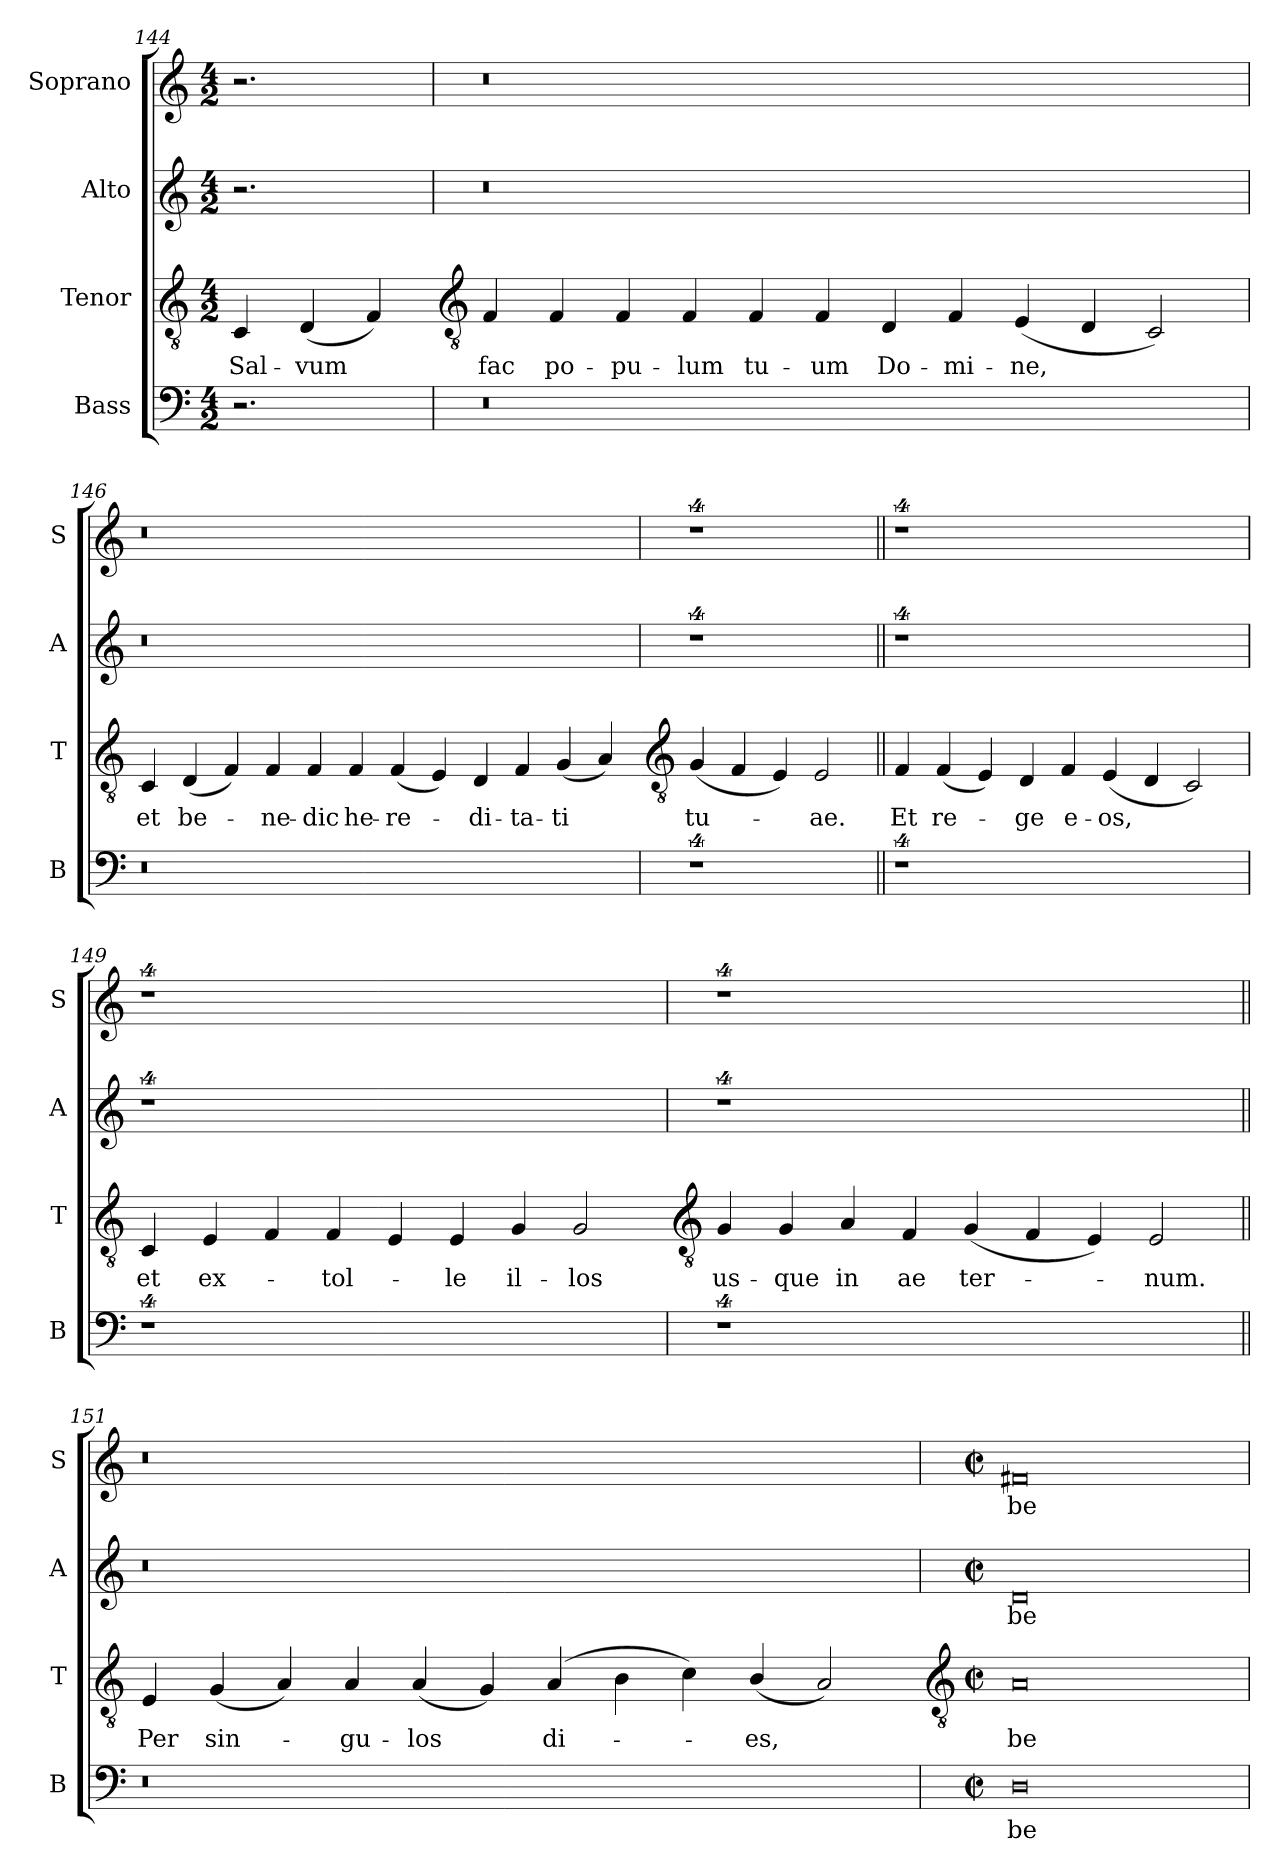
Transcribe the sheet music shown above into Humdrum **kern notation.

**kern	**text	**kern	**text	**kern	**text	**kern	**text
*part4	*part4	*part3	*part3	*part2	*part2	*part1	*part1
*staff4	*staff4	*staff3	*staff3	*staff2	*staff2	*staff1	*staff1
*I"Bass	*	*I"Tenor	*	*I"Alto	*	*I"Soprano	*
*I'B	*	*I'T	*	*I'A	*	*I'S	*
*clefF4	*	*clefGv2	*	*clefG2	*	*clefG2	*
*k[]	*	*k[]	*	*k[]	*	*k[]	*
*C:	*	*C:	*	*C:	*	*C:	*
*M4/2	*	*M4/2	*	*M4/2	*	*M4/2	*
=144	=144	=144	=144	=144	=144	=144	=144
!	!	!	!LO:LY:b	!	!	!	!
2.r	.	4C	Sal-	2.r	.	2.r	.
!	!	!	!LO:LY:b	!	!	!	!
.	.	(<4D	-vum	.	.	.	.
.	.	4F)	.	.	.	.	.
!!LO:LB:g=z
=145	=145	=145-	=145	=145	=145	=145	=145
*	*	*clefGv2	*	*	*	*	*
!	!	!	!LO:LY:b	!	!	!	!
0.r	.	4F	fac	0.r	.	0.r	.
!	!	!	!LO:LY:b	!	!	!	!
.	.	4F	po-	.	.	.	.
!	!	!	!LO:LY:b	!	!	!	!
.	.	4F	-pu-	.	.	.	.
!	!	!	!LO:LY:b	!	!	!	!
.	.	4F	-lum	.	.	.	.
!	!	!	!LO:LY:b	!	!	!	!
.	.	4F	tu-	.	.	.	.
!	!	!	!LO:LY:b	!	!	!	!
.	.	4F	-um	.	.	.	.
!	!	!	!LO:LY:b	!	!	!	!
.	.	4D	Do-	.	.	.	.
!	!	!	!LO:LY:b	!	!	!	!
.	.	4F	-mi-	.	.	.	.
!	!	!	!LO:LY:b	!	!	!	!
.	.	(<4E	-ne,	.	.	.	.
.	.	4D	.	.	.	.	.
.	.	2C)	.	.	.	.	.
=146	=146	=146	=146	=146	=146	=146	=146
!	!	!	!LO:LY:b	!	!	!	!
0.r	.	4C	et	0.r	.	0.r	.
!	!	!	!LO:LY:b	!	!	!	!
.	.	(<4D	be-	.	.	.	.
.	.	4F)	.	.	.	.	.
!	!	!	!LO:LY:b	!	!	!	!
.	.	4F	ne-	.	.	.	.
!	!	!	!LO:LY:b	!	!	!	!
.	.	4F	-dic	.	.	.	.
!	!	!	!LO:LY:b	!	!	!	!
.	.	4F	he-	.	.	.	.
!	!	!	!LO:LY:b	!	!	!	!
.	.	(<4F	-re-	.	.	.	.
.	.	4E)	.	.	.	.	.
!	!	!	!LO:LY:b	!	!	!	!
.	.	4D	di-	.	.	.	.
!	!	!	!LO:LY:b	!	!	!	!
.	.	4F	-ta-	.	.	.	.
!	!	!	!LO:LY:b	!	!	!	!
.	.	(<4G	-ti	.	.	.	.
.	.	4A)	.	.	.	.	.
!!LO:LB:g=z
=147	=147	=147-	=147	=147	=147	=147	=147
*	*	*clefGv2	*	*	*	*	*
!	!	!	!LO:LY:b	!	!	!	!
4%5r	.	(<4G	tu-	4%5r	.	4%5r	.
.	.	4F	.	.	.	.	.
.	.	4E)	.	.	.	.	.
!	!	!	!LO:LY:b	!	!	!	!
.	.	2E	ae.	.	.	.	.
=148||	=148||	=148||	=148||	=148||	=148||	=148||	=148||
!	!	!	!LO:LY:b	!	!	!	!
4%9r	.	4F	Et	4%9r	.	4%9r	.
!	!	!	!LO:LY:b	!	!	!	!
.	.	(<4F	re-	.	.	.	.
.	.	4E)	.	.	.	.	.
!	!	!	!LO:LY:b	!	!	!	!
.	.	4D	ge	.	.	.	.
!	!	!	!LO:LY:b	!	!	!	!
.	.	4F	e-	.	.	.	.
!	!	!	!LO:LY:b	!	!	!	!
.	.	(<4E	-os,	.	.	.	.
.	.	4D	.	.	.	.	.
.	.	2C)	.	.	.	.	.
=149	=149	=149	=149	=149	=149	=149	=149
!	!	!	!LO:LY:b	!	!	!	!
4%9r	.	4C	et	4%9r	.	4%9r	.
!	!	!	!LO:LY:b	!	!	!	!
.	.	4E	ex-	.	.	.	.
.	.	4F	.	.	.	.	.
!	!	!	!LO:LY:b	!	!	!	!
.	.	4F	-tol-	.	.	.	.
.	.	4E	.	.	.	.	.
!	!	!	!LO:LY:b	!	!	!	!
.	.	4E	-le	.	.	.	.
!	!	!	!LO:LY:b	!	!	!	!
.	.	4G	il-	.	.	.	.
!	!	!	!LO:LY:b	!	!	!	!
.	.	2G	-los	.	.	.	.
!!LO:LB:g=z
=150	=150	=150-	=150	=150	=150	=150	=150
*	*	*clefGv2	*	*	*	*	*
!	!	!	!LO:LY:b	!	!	!	!
4%9r	.	4G	us-	4%9r	.	4%9r	.
!	!	!	!LO:LY:b	!	!	!	!
.	.	4G	-que	.	.	.	.
!	!	!	!LO:LY:b	!	!	!	!
.	.	4A	in	.	.	.	.
!	!	!	!LO:LY:b	!	!	!	!
.	.	4F	ae	.	.	.	.
!	!	!	!LO:LY:b	!	!	!	!
.	.	(<4G	ter-	.	.	.	.
.	.	4F	.	.	.	.	.
.	.	4E)	.	.	.	.	.
!	!	!	!LO:LY:b	!	!	!	!
.	.	2E	num.	.	.	.	.
=151||	=151||	=151||	=151||	=151||	=151||	=151||	=151||
!	!	!	!LO:LY:b	!	!	!	!
0.r	.	4E	Per	0.r	.	0.r	.
!	!	!	!LO:LY:b	!	!	!	!
.	.	(<4G	sin-	.	.	.	.
.	.	4A)	.	.	.	.	.
!	!	!	!LO:LY:b	!	!	!	!
.	.	4A	gu-	.	.	.	.
!	!	!	!LO:LY:b	!	!	!	!
.	.	(<4A	-los	.	.	.	.
.	.	4G)	.	.	.	.	.
!	!	!	!LO:LY:b	!	!	!	!
.	.	(>4A	di-	.	.	.	.
.	.	4B	.	.	.	.	.
.	.	4c)	.	.	.	.	.
!	!	!	!LO:LY:b	!	!	!	!
.	.	(<4B/	es,	.	.	.	.
.	.	2A)	.	.	.	.	.
!!LO:LB:g=z
=152	=152	=152-	=152	=152	=152	=152	=152
*	*	*clefGv2	*	*	*	*	*
*k[]	*	*	*	*k[]	*	*k[]	*
*C:	*	*	*	*C:	*	*C:	*
*M4/2	*	*M4/2	*	*M4/2	*	*M4/2	*
*met(c|)	*	*met(c|)	*	*met(c|)	*	*met(c|)	*
!	!LO:LY:b	!	!LO:LY:b	!	!LO:LY:b	!	!LO:LY:b
0D	be-	0A	be-	0d	be-	0f#X	be-
=	=	=	=	=	=	=	=
*-	*-	*-	*-	*-	*-	*-	*-
